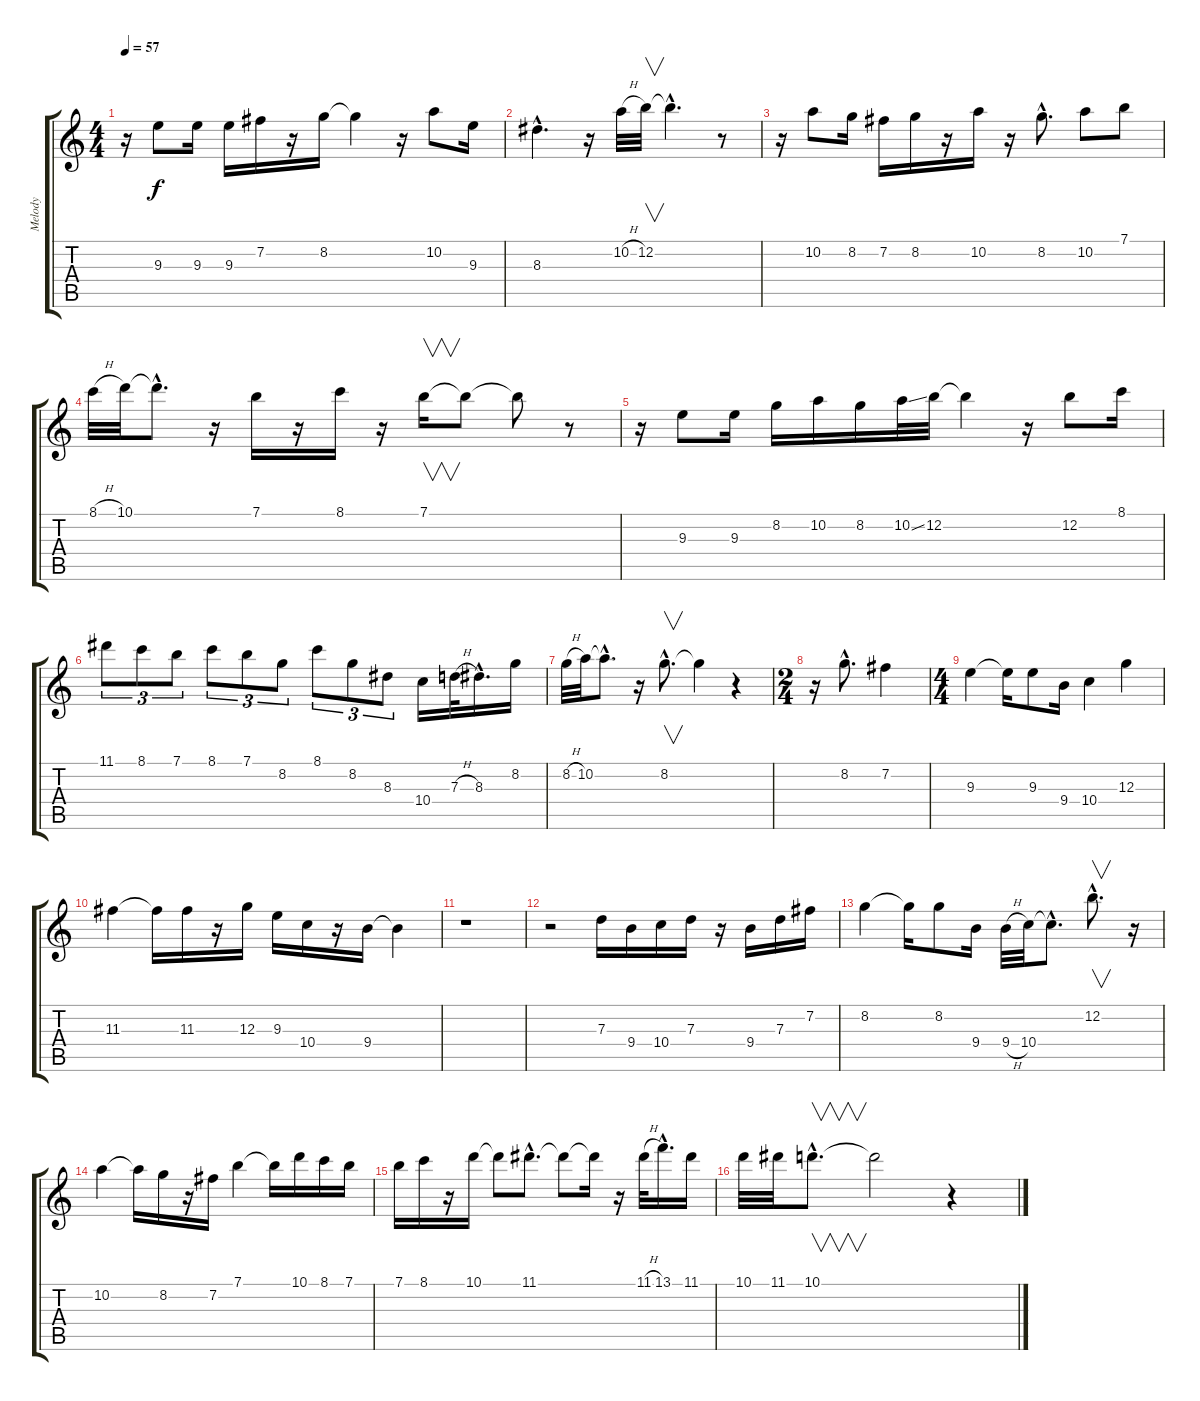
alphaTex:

\track ("Melody" "Melody") {instrument acousticguitarnylon}
\staff {score tabs}
\tuning (E4 B3 G3 D3 A2 E2) {hide}
\ts (4 4)
\tempo 57
\clef g2
\ks c
r.16{dy f} 9.3.8 9.3.16 9.3.16 7.2.16 r.16 8.2.16 8.2{t}.4 r.16 10.2.8 9.3.16 |
8.3{hac}.4{d} r.16 10.2{h}.32 12.2.32{v} 12.2{hac t}.4{d} r.8 |
r.16 10.2.8 8.2.16 7.2.16 8.2.16 r.16 10.2.16 r.16 8.2{hac}.8{d} 10.2.8 7.1.8 |
8.1{h}.32 10.1.32 10.1{hac t}.8{d} r.16 7.1.16 r.16 8.1.16 r.16 7.1.16{v} 7.1{t}.8 7.1{t}.8 r.8 |
r.16 9.3.8 9.3.16 8.2.16 10.2.16 8.2.16 10.2{ss}.32 12.2.32 12.2{t}.4 r.16 12.2.8 8.1.16 |
11.1.8{tu (3 2)} 8.1.8{tu (3 2)} 7.1.8{tu (3 2)} 8.1.8{tu (3 2)} 7.1.8{tu (3 2)} 8.2.8{tu (3 2)} 8.1.8{tu (3 2)} 8.2.8{tu (3 2)} 8.3.8{tu (3 2)} 10.4.16 7.3{h}.32 8.3{hac}.16{d} 8.2.16 |
8.2{h}.32 10.2.32 10.2{hac t}.8{d} r.16 8.2{hac}.8{v d} 8.2{t}.4 r.4 |
\ts (2 4)
r.16 8.2{hac}.8{d} 7.2.4 |
\ts (4 4)
9.3.4 9.3{t}.16 9.3.8 9.4.16 10.4.4 12.3.4 |
11.3.4 11.3{t}.16 11.3.16 r.16 12.3.16 9.3.16 10.4.16 r.16 9.4.16 9.4{t}.4 |
r.1 |
r.2 7.3.16 9.4.16 10.4.16 7.3.16 r.16 9.4.16 7.3.16 7.2.16 |
8.2.4 8.2{t}.16 8.2.8 9.4.16 9.4{h}.32 10.4.32 10.4{hac t}.8{d} 12.2{hac}.8{v d} r.16 |
10.2.4 10.2{t}.16 8.2.16 r.16 7.2.16 7.1.4 7.1{t}.16 10.1.16 8.1.16 7.1.16 |
7.1.16 8.1.16 r.16 10.1.16 10.1{t}.8 11.1{hac}.8{d} 11.1{t}.8 11.1{t}.16 r.16 11.1{h}.32 13.1{hac}.16{d} 11.1.16 |
10.1.32 11.1.32 10.1{hac}.8{v d} 10.1{t}.2 r.4
